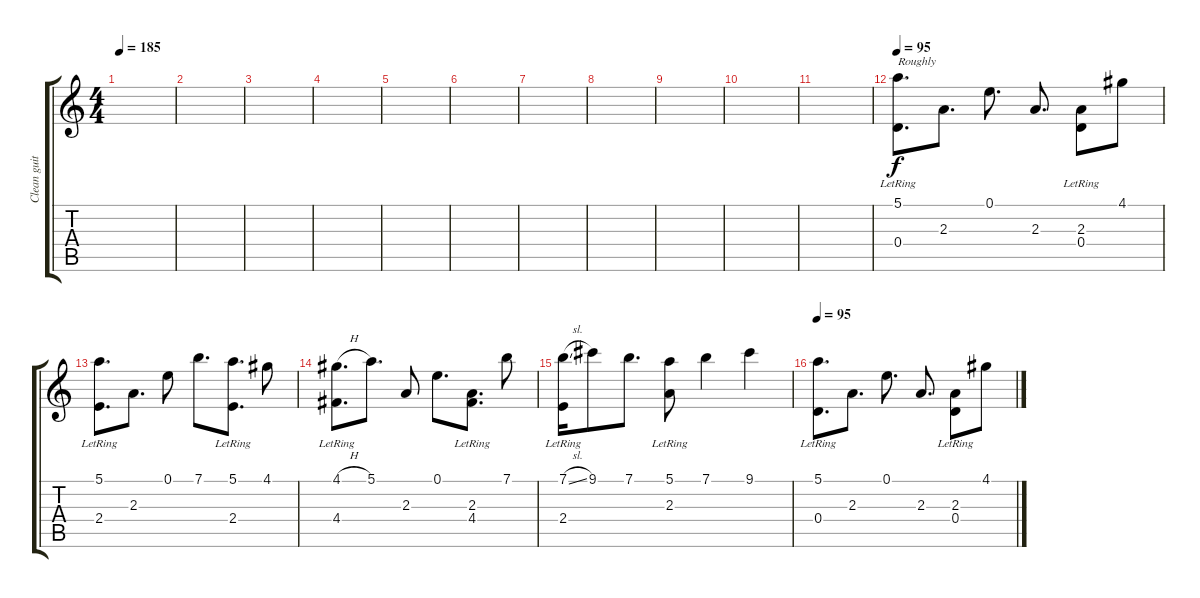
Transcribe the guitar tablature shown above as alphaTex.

\track ("Clean guitar" "Clean guit") {instrument electricguitarclean}
\staff {score tabs}
\tuning (E4 B3 G3 D3 A2 D2) {hide}
\ts (4 4)
\tempo 185
\clef g2
\ks c
|
|
|
|
|
|
|
|
|
|
|
\tempo 95
(5.1 0.4{lr}).8{d txt "Roughly"} 2.3.8{d} 0.1.8{d} 2.3.8{d} (2.3 0.4{lr}).8 4.1.8 |
(5.1 2.4{lr}).8{d} 2.3.8{d} 0.1.8 7.1.8{d} (5.1 2.4{lr}).8{d} 4.1.8 |
(4.1{h} 4.4{lr}).8{d} 5.1.8{d} 2.3.8 0.1.8{d} (2.3 4.4{lr}).8{d} 7.1.8 |
(7.1{sl} 2.4{lr}).16 9.1.8 7.1.8{d} (5.1 2.3{lr}).8 7.1.4 9.1.4 |
\tempo 95
(5.1 0.4{lr}).8{d} 2.3.8{d} 0.1.8{d} 2.3.8{d} (2.3 0.4{lr}).8 4.1.8
